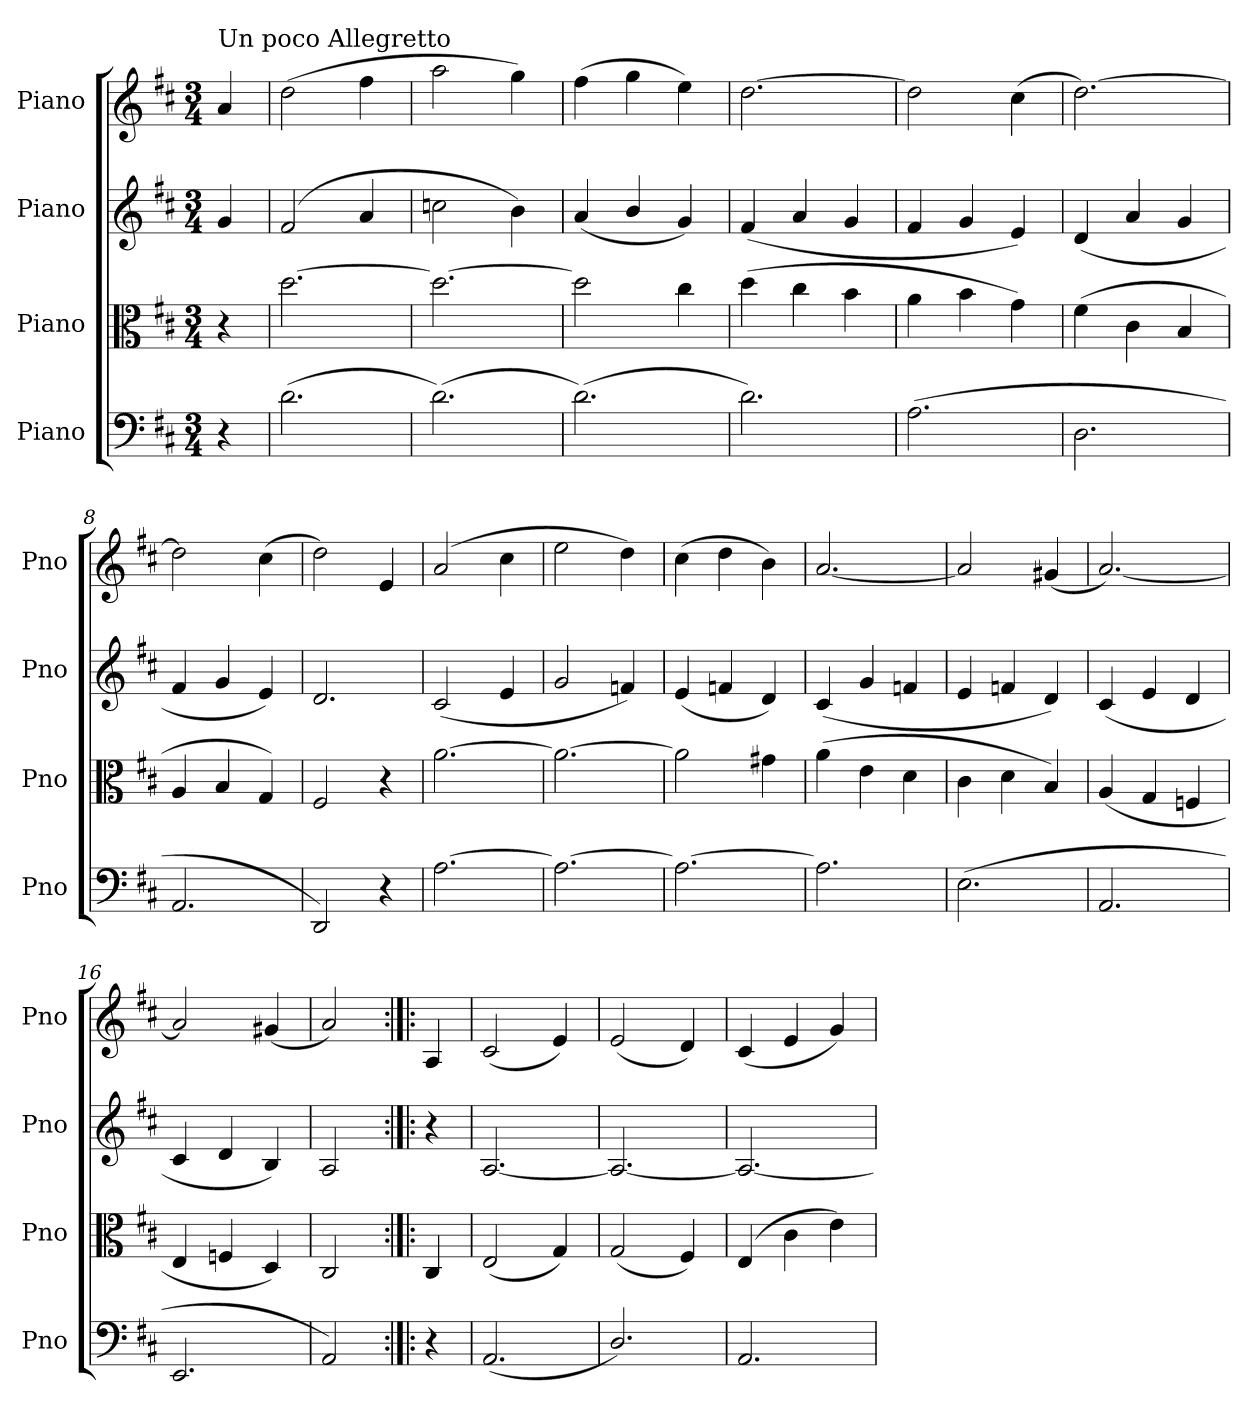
**kern	**kern	**kern	**kern
*part4	*part3	*part2	*part1
*staff4	*staff3	*staff2	*staff1
*I"Piano	*I"Piano	*I"Piano	*I"Piano
*I'Pno	*I'Pno	*I'Pno	*I'Pno
*clefF4	*clefC3	*clefG2	*clefG2
*k[f#c#]	*k[f#c#]	*k[f#c#]	*k[f#c#]
*M3/4	*M3/4	*M3/4	*M3/4
*MM180	*MM180	*MM180	*MM180
=1	=1	=1	=1
!	!	!	!LO:TX:a:t=Un poco Allegretto
4r	4r	4g/	4a/
=2	=2	=2	=2
(>2.d\	[2.dd\	(>2f#/	(>2dd\
.	.	4a/	4ff#\
=3	=3	=3	=3
(>2.d\)	2.dd\_	2ccn\	2aa\
.	.	4b\)	4gg\)
=4	=4	=4	=4
(>2.d\)	2dd\]	(4a/	(>4ff#\
.	.	4b/	4gg\
.	4cc#\	4g/)	4ee\)
=5	=5	=5	=5
2.d\)	(>4dd\	(>4f#/	[2.dd\
.	4cc#\	4a/	.
.	4b\	4g/	.
=6	=6	=6	=6
(>2.A\	4a\	4f#/	2dd\]
.	4b\	4g/	.
.	4g\)	4e/)	(>4cc#\
=7	=7	=7	=7
2.D\	(>4f#\	(>4d/	[2.dd\)
.	4c#\	4a/	.
.	4B/	4g/	.
=8	=8	=8	=8
2.AA/	4A/	4f#/	2dd\]
.	4B/	4g/	.
.	4G/)	4e/)	(>4cc#\
=9	=9	=9	=9
2DD/)	2F#/	2.d/	2dd\)
4r	4r	.	4e/
=10	=10	=10	=10
[2.A\	[2.a\	(>2c#/	(>2a/
.	.	4e/	4cc#\
=11	=11	=11	=11
2.A\_	2.a\_	2g/	2ee\
.	.	4fn/)	4dd\)
=12	=12	=12	=12
2.A\_	2a\]	(4e/	(>4cc#\
.	.	4fn/	4dd\
.	4g#X\	4d/)	4b\)
=13	=13	=13	=13
2.A\]	(>4a\	(>4c#/	[2.a/
.	4e\	4g/	.
.	4d\	4fn/	.
=14	=14	=14	=14
(>2.E\	4c#\	4e/	2a/]
.	4d\	4fn/	.
.	4B/)	4d/)	(4g#X/
=15	=15	=15	=15
2.AA/	(>4A/	(>4c#/	[2.a/)
.	4G/	4e/	.
.	4Fn/	4d/	.
!!LO:LB:g=z
=16	=16	=16	=16
2.EE/	4E/	4c#/	2a/]
.	4Fn/	4d/	.
.	4D/)	4B/)	(4g#X/
=17	=17	=17	=17
2AA/)	2C#/	2A/	2a/)
=18:|!|:	=18:|!|:	=18:|!|:	=18:|!|:
4r	4C#/	4r	4A/
=19	=19	=19	=19
(2.AA/	(2E/	[2.A/	(2c#/
.	4G/)	.	4e/)
=20	=20	=20	=20
2.D/)	(2G/	2.A/_	(2e/
.	4F#/)	.	4d/)
=21	=21	=21	=21
2.AA/	(>4E/	2.A/_	(4c#/
.	4c#\	.	4e/
.	4e\)	.	4g/)
=	=	=	=
*-	*-	*-	*-
